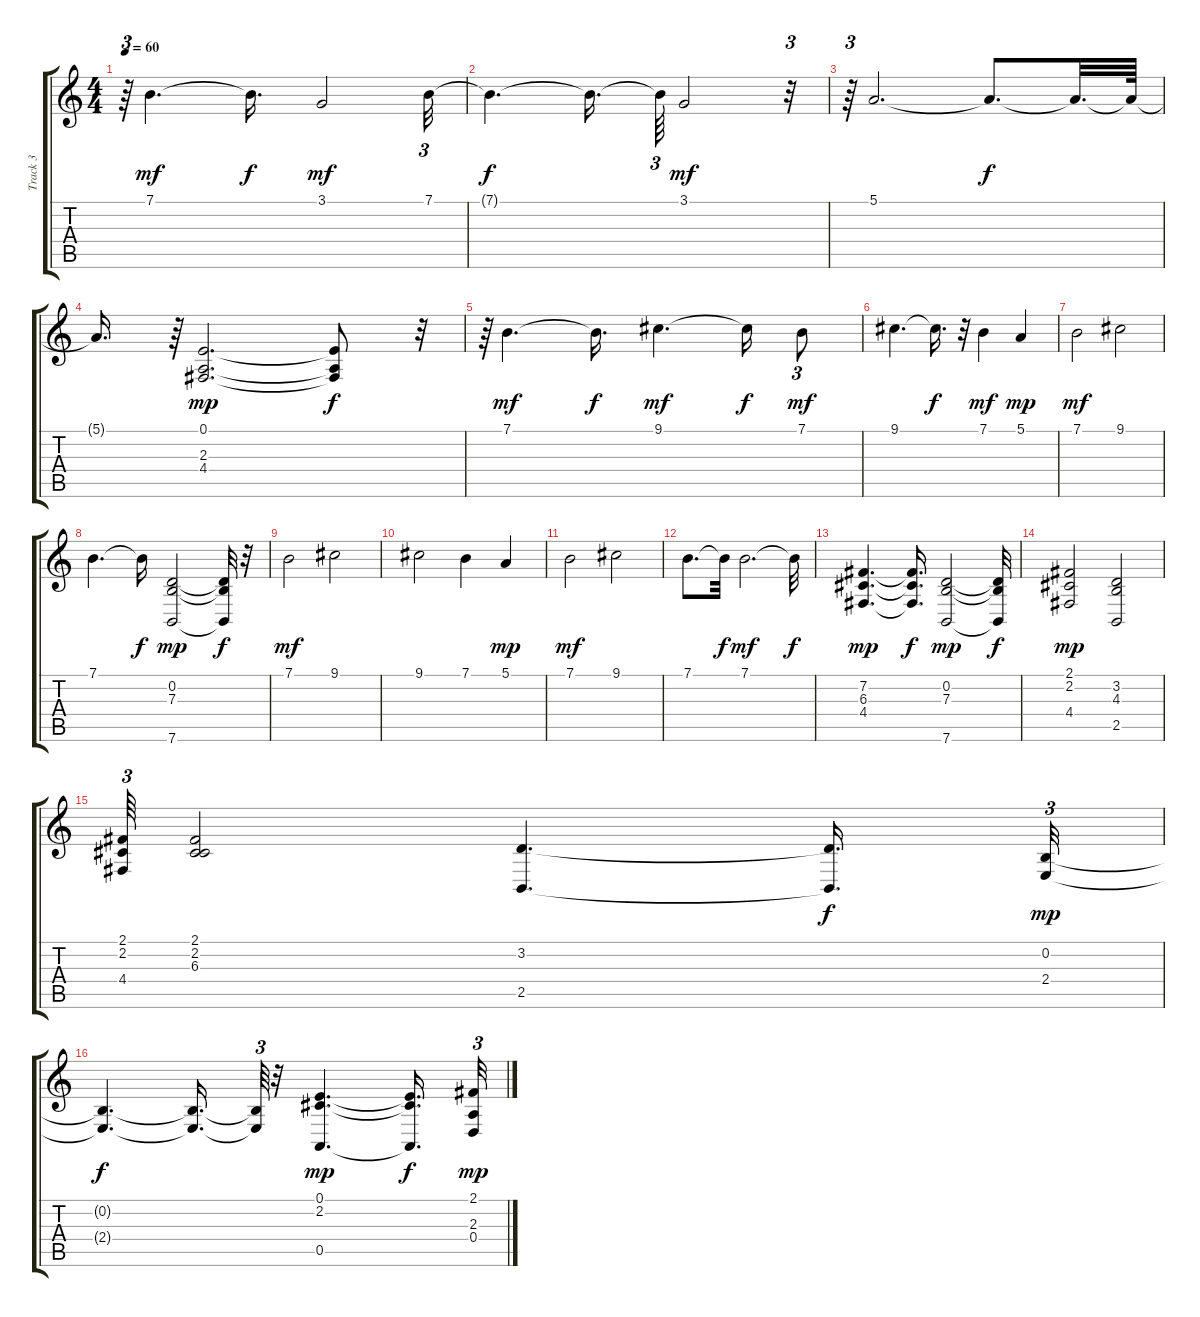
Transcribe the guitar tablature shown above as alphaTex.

\track ("Track 3" "Track 3") {instrument pad2warm}
\staff {score tabs}
\tuning (E4 B3 G3 D3 A2 E2) {hide}
\ts (4 4)
\tempo 60
\clef g2
\ks c
r.64{tu (3 2) dy f} 7.1.4{d dy mf} 7.1{t}.16{d dy f} 3.1.2{dy mf} 7.1.32{tu (3 2)} |
7.1{t}.4{d dy f} 7.1{t}.16{d} 7.1{t}.64{tu (3 2)} 3.1.2{dy mf} r.32{tu (3 2)} |
r.64{tu (3 2)} 5.1.2{d} 5.1{t}.8{d dy f} 5.1{t}.32{d} 5.1{t}.64 |
5.1{t}.16{d} r.64{tu (3 2)} (0.1 2.3 4.4).2{d dy mp} (0.1{t} 2.3{t} 4.4{t}).8{dy f} r.32{tu (3 2)} |
r.64{tu (3 2)} 7.1.4{d dy mf} 7.1{t}.16{d dy f} 9.1.4{d dy mf} 9.1{t}.16{dy f} 7.1.8{tu (3 2) dy mf} |
9.1.4{d} 9.1{t}.16{d dy f} r.32 7.1.4{dy mf} 5.1.4{dy mp} |
7.1.2{dy mf} 9.1.2 |
7.1.4{d} 7.1{t}.16{dy f} (0.2 7.3 7.6).2{dy mp} (0.2{t} 7.3{t} 7.6{t}).32{dy f} r.32 |
7.1.2{dy mf} 9.1.2 |
9.1.2 7.1.4 5.1.4{dy mp} |
7.1.2{dy mf} 9.1.2 |
7.1.8{d} 7.1{t}.32{dy f} 7.1.2{d dy mf} 7.1{t}.32{dy f} |
(7.2 6.3 4.4).4{d dy mp} (7.2{t} 6.3{t} 4.4{t}).16{d dy f} (0.2 7.3 7.6).2{dy mp} (0.2{t} 7.3{t} 7.6{t}).32{dy f} |
(2.1 2.2 4.4).2{dy mp} (3.2 4.3 2.5).2 |
(2.1 2.2 4.4).64{tu (3 2)} (2.1 2.2 6.3).2 (3.2 2.5).4{d} (3.2{t} 2.5{t}).16{d dy f} (0.2 2.4).32{tu (3 2) dy mp} |
(0.2{t} 2.4{t}).4{d dy f} (0.2{t} 2.4{t}).16{d} (0.2{t} 2.4{t}).64{tu (3 2)} r.32 (0.1 2.2 0.5).4{d dy mp} (0.1{t} 2.2{t} 0.5{t}).16{d dy f} (2.1 2.3 0.4).32{tu (3 2) dy mp}
